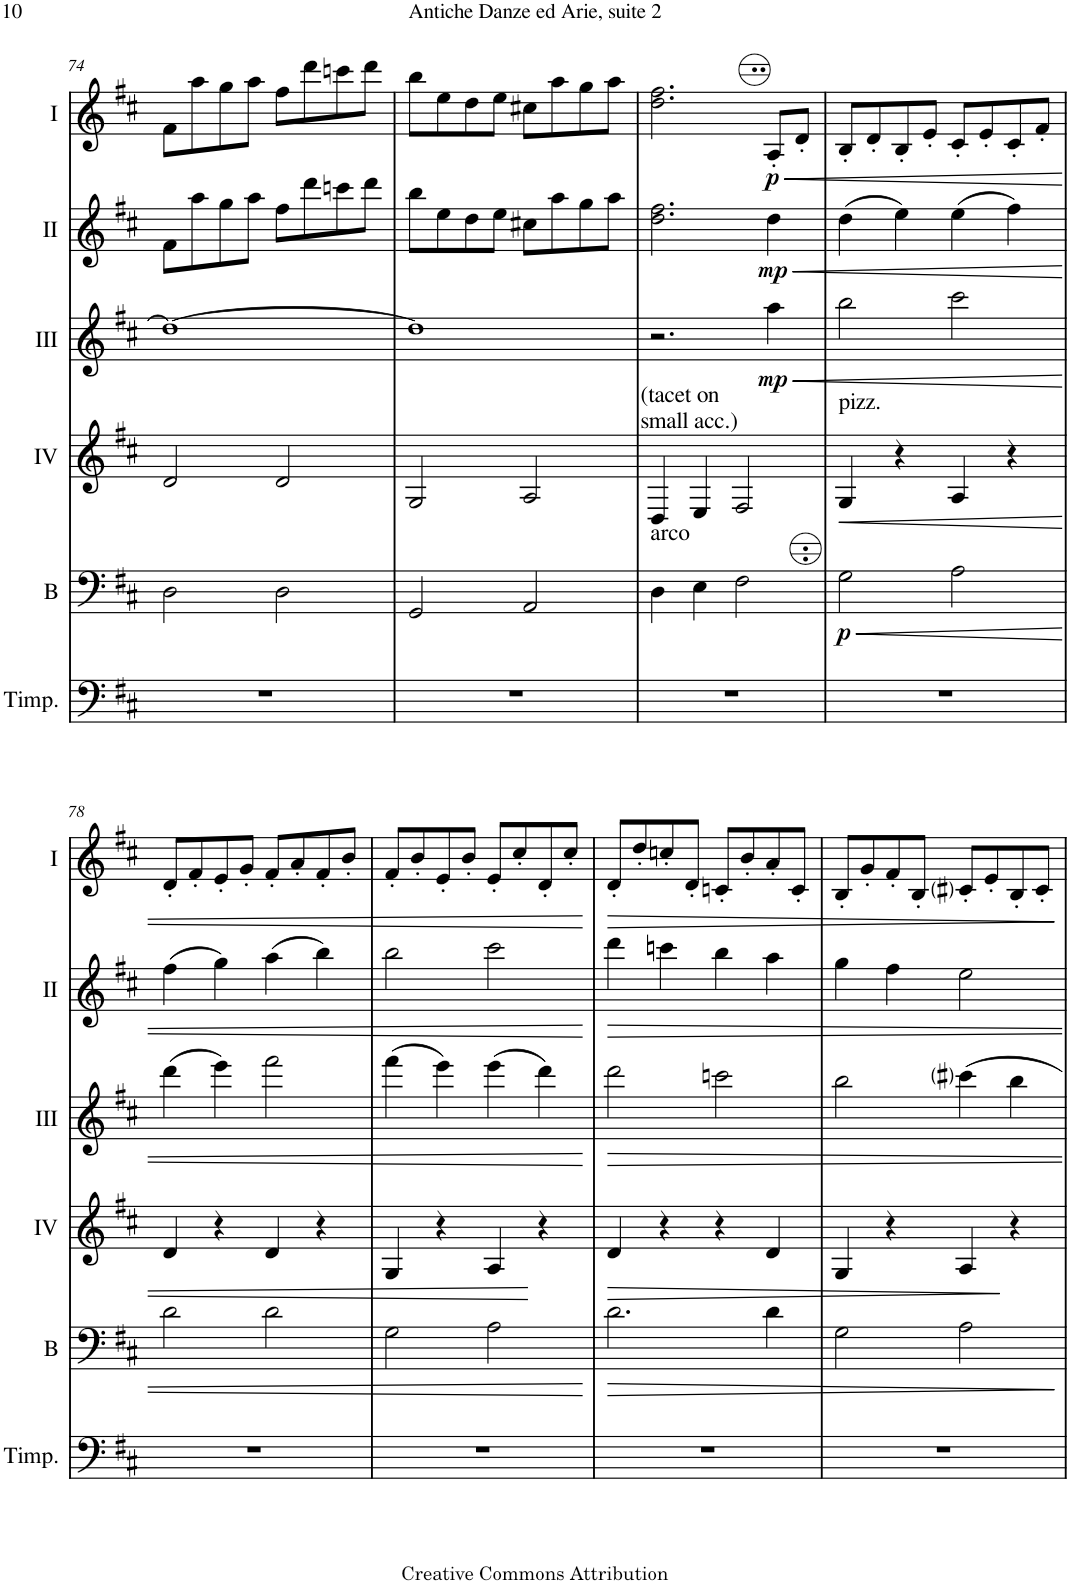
**kern	**kern	**dynam	**kern	**dynam	**kern	**dynam	**kern	**dynam	**kern	**dynam
*part6	*part5	*part5	*part4	*part4	*part3	*part3	*part2	*part2	*part1	*part1
*staff6	*staff5	*staff5	*staff4	*staff4	*staff3	*staff3	*staff2	*staff2	*staff1	*staff1
*I"Timpani	*I"Bass	*	*I"Acc. 4	*	*I"Acc. 3	*	*I"Acc. 2	*	*I"Acc. 1	*
*I'Timp.	*I'B	*	*	*	*	*	*	*	*	*
!!LO:PB:g=z
*clefF4	*clefF4	*	*clefG2	*	*clefG2	*	*clefG2	*	*clefG2	*
*	*Trd7c12	*	*Trd7c12	*	*Trd7c12	*	*	*	*	*
*k[f#c#]	*k[f#c#]	*	*k[f#c#]	*	*k[f#c#]	*	*k[f#c#]	*	*k[f#c#]	*
*M2/2	*M2/2	*	*M2/2	*	*M2/2	*	*M2/2	*	*M2/2	*
*met(c|)	*met(c|)	*	*met(c|)	*	*met(c|)	*	*met(c|)	*	*met(c|)	*
=74	=74	=74	=74	=74	=74	=74	=74	=74	=74	=74
1r	2D\	.	2d/	.	1dd_	.	8f#\L	.	8f#\L	.
.	.	.	.	.	.	.	8aa\	.	8aa\	.
.	.	.	.	.	.	.	8gg\	.	8gg\	.
.	.	.	.	.	.	.	8aa\J	.	8aa\J	.
.	2D\	.	2d/	.	.	.	8ff#\L	.	8ff#\L	.
.	.	.	.	.	.	.	8ddd\	.	8ddd\	.
.	.	.	.	.	.	.	8cccn\	.	8cccn\	.
.	.	.	.	.	.	.	8ddd\J	.	8ddd\J	.
=75	=75	=75	=75	=75	=75	=75	=75	=75	=75	=75
1r	2GG/	.	2G/	.	1dd]	.	8bb\L	.	8bb\L	.
.	.	.	.	.	.	.	8ee\	.	8ee\	.
.	.	.	.	.	.	.	8dd\	.	8dd\	.
.	.	.	.	.	.	.	8ee\J	.	8ee\J	.
.	2AA/	.	2A/	.	.	.	8cc#X\L	.	8cc#X\L	.
.	.	.	.	.	.	.	8aa\	.	8aa\	.
.	.	.	.	.	.	.	8gg\	.	8gg\	.
.	.	.	.	.	.	.	8aa\J	.	8aa\J	.
=76	=76	=76	=76	=76	=76	=76	=76	=76	=76	=76
!	!	!	!LO:TX:a:t=(tacet on	!	!	!	!	!	!	!
!	!	!	!LO:TX:a:t=small acc.)	!	!	!	!	!	!	!
!	!LO:TX:a:t=arco	!	!	!	!	!	!	!	!	!
1r	4D\	.	4D/	.	2.r	.	2.dd\ 2.ff#\	.	2.dd\ 2.ff#\	.
.	4E\	.	4E/	.	.	.	.	.	.	.
.	2F#\	.	2F#/	.	.	.	.	.	.	.
!	!	!	!	!	!	!LO:HP:b	!	!LO:HP:b	!	!LO:HP:b
!	!	!	!	!	!	!LO:DY:n=1:b	!	!LO:DY:n=1:b	!	!LO:DY:n=1:b
.	.	.	.	.	4aa\	< mp	4dd\	< mp	8A'/L	< p
.	.	.	.	.	.	.	.	.	8d'/J	.
=77	=77	=77	=77	=77	=77	=77	=77	=77	=77	=77
!	!	!	!LO:TX:a:t=pizz.	!	!	!	!	!	!	!
!	!	!LO:HP:b	!	!LO:HP:b	!	!	!	!	!	!
!	!	!LO:DY:n=1:b	!	!	!	!	!	!	!	!
1r	2G\	< p	4G/	<	2bb\	.	(4dd\	.	8B'/L	.
.	.	.	.	.	.	.	.	.	8d'/	.
.	.	.	4r	.	.	.	4ee\)	.	8B'/	.
.	.	.	.	.	.	.	.	.	8e'/J	.
.	2A\	.	4A/	.	2ccc#\	.	(4ee\	.	8c#'/L	.
.	.	.	.	.	.	.	.	.	8e'/	.
.	.	.	4r	.	.	.	4ff#\)	.	8c#'/	.
.	.	.	.	.	.	.	.	.	8f#'/J	.
!!LO:LB:g=z
=78	=78	=78	=78	=78	=78	=78	=78	=78	=78	=78
1r	2d\	.	4d/	.	(4ddd\	.	(4ff#\	.	8d'/L	.
.	.	.	.	.	.	.	.	.	8f#'/	.
.	.	.	4r	.	4eee\)	.	4gg\)	.	8e'/	.
.	.	.	.	.	.	.	.	.	8g'/J	.
.	2d\	.	4d/	.	2fff#\	.	(4aa\	.	8f#'/L	.
.	.	.	.	.	.	.	.	.	8a'/	.
.	.	.	4r	.	.	.	4bb\)	.	8f#'/	.
.	.	.	.	.	.	.	.	.	8b'/J	.
=79	=79	=79	=79	=79	=79	=79	=79	=79	=79	=79
1r	2G\	.	4G/	.	(4fff#\	.	2bb\	.	8f#'/L	.
.	.	.	.	.	.	.	.	.	8b'/	.
.	.	.	4r	.	4eee\)	.	.	.	8e'/	.
.	.	.	.	.	.	.	.	.	8b'/J	.
.	2A\	.	4A/	.	(4eee\	.	2ccc#\	.	8e'/L	.
.	.	.	.	.	.	.	.	.	8cc#'/	.
.	.	.	4r	[	4ddd\)	.	.	.	8d'/	.
.	.	.	.	.	.	.	.	.	8cc#'/J	.
.	.	[	.	.	.	[	.	[	.	[
=80	=80	=80	=80	=80	=80	=80	=80	=80	=80	=80
!	!	!LO:HP:b	!	!LO:HP:b	!	!	!	!	!	!LO:HP:b
1r	2.d\	>	4d/	>	2ddd\	.	4ddd\	.	8d'/L	>
.	.	.	.	.	.	.	.	.	8dd'/	.
.	.	.	4r	.	.	.	4cccn\	.	8ccn'/	.
.	.	.	.	.	.	.	.	.	8d'/J	.
.	.	.	4r	.	2cccn\	.	4bb\	.	8cn'/L	.
.	.	.	.	.	.	.	.	.	8b'/	.
.	4d\	.	4d/	.	.	.	4aa\	.	8a'/	.
.	.	.	.	.	.	.	.	.	8c'/J	.
=81	=81	=81	=81	=81	=81	=81	=81	=81	=81	=81
1r	2G\	.	4G/	.	2bb\	.	4gg\	.	8B'/L	.
.	.	.	.	.	.	.	.	.	8g'/	.
.	.	.	4r	.	.	.	4ff#\	.	8f#'/	.
.	.	.	.	.	.	.	.	.	8B'/J	.
.	2A\	.	4A/	.	4ccc#i\	.	2ee\	.	8c#i'/L	.
.	.	.	.	.	.	.	.	.	8e'/	.
.	.	.	4r	]	4bb\	.	.	.	8B'/	.
.	.	.	.	.	.	.	.	.	8c#'/J	.
.	.	]	.	.	.	.	.	.	.	]
=	=	=	=	=	=	=	=	=	=	=
*-	*-	*-	*-	*-	*-	*-	*-	*-	*-	*-
